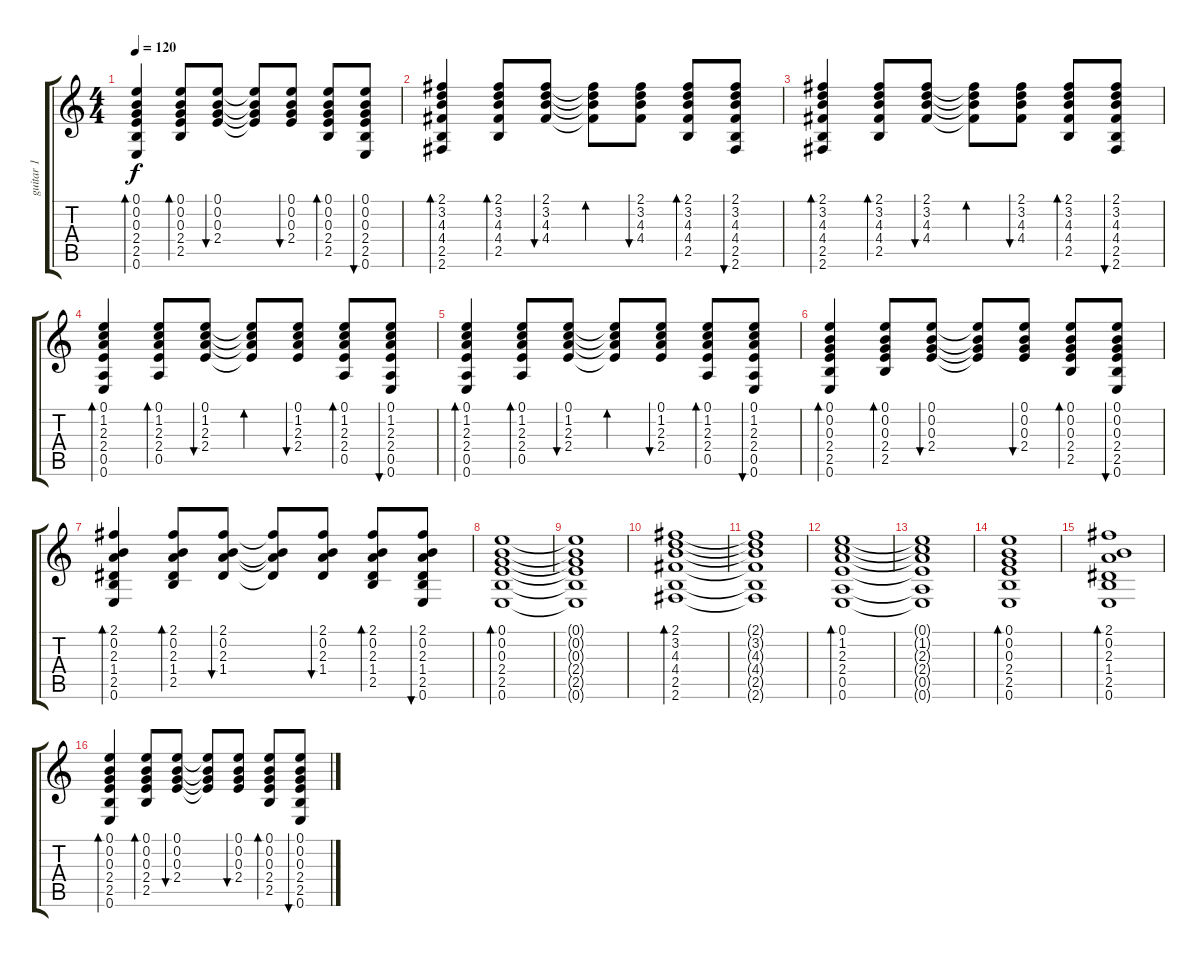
\track ("guitar 1" "guitar 1") {instrument acousticguitarsteel}
\staff {score tabs}
\tuning (E4 B3 G3 D3 A2 E2) {hide}
\ts (4 4)
\tempo 120
\clef g2
\ks c
(0.1 0.2 0.3 2.4 2.5 0.6).4{bd 60 dy f} (0.1 0.2 0.3 2.4 2.5).8{bd 60} (0.1 0.2 0.3 2.4).8{bu 60} (0.1{t} 0.2{t} 0.3{t} 2.4{t}).8 (0.1 0.2 0.3 2.4).8{bu 60} (0.1 0.2 0.3 2.4 2.5).8{bd 60} (0.1 0.2 0.3 2.4 2.5 0.6).8{bu 60} |
(2.1 3.2 4.3 4.4 2.5 2.6).4{bd 60} (2.1 3.2 4.3 4.4 2.5).8{bd 60} (2.1 3.2 4.3 4.4).8{bu 60} (2.1{t} 3.2{t} 4.3{t} 4.4{t}).8{bd 60} (2.1 3.2 4.3 4.4).8{bu 60} (2.1 3.2 4.3 4.4 2.5).8{bd 60} (2.1 3.2 4.3 4.4 2.5 2.6).8{bu 60} |
(2.1 3.2 4.3 4.4 2.5 2.6).4{bd 60} (2.1 3.2 4.3 4.4 2.5).8{bd 60} (2.1 3.2 4.3 4.4).8{bu 60} (2.1{t} 3.2{t} 4.3{t} 4.4{t}).8{bd 60} (2.1 3.2 4.3 4.4).8{bu 60} (2.1 3.2 4.3 4.4 2.5).8{bd 60} (2.1 3.2 4.3 4.4 2.5 2.6).8{bu 60} |
(0.1 1.2 2.3 2.4 0.5 0.6).4{bd 60} (0.1 1.2 2.3 2.4 0.5).8{bd 60} (0.1 1.2 2.3 2.4).8{bu 60} (0.1{t} 1.2{t} 2.3{t} 2.4{t}).8{bd 60} (0.1 1.2 2.3 2.4).8{bu 60} (0.1 1.2 2.3 2.4 0.5).8{bd 60} (0.1 1.2 2.3 2.4 0.5 0.6).8{bu 60} |
(0.1 1.2 2.3 2.4 0.5 0.6).4{bd 60} (0.1 1.2 2.3 2.4 0.5).8{bd 60} (0.1 1.2 2.3 2.4).8{bu 60} (0.1{t} 1.2{t} 2.3{t} 2.4{t}).8{bd 60} (0.1 1.2 2.3 2.4).8{bu 60} (0.1 1.2 2.3 2.4 0.5).8{bd 60} (0.1 1.2 2.3 2.4 0.5 0.6).8{bu 60} |
(0.1 0.2 0.3 2.4 2.5 0.6).4{bd 60} (0.1 0.2 0.3 2.4 2.5).8{bd 60} (0.1 0.2 0.3 2.4).8{bu 60} (0.1{t} 0.2{t} 0.3{t} 2.4{t}).8 (0.1 0.2 0.3 2.4).8{bu 60} (0.1 0.2 0.3 2.4 2.5).8{bd 60} (0.1 0.2 0.3 2.4 2.5 0.6).8{bu 60} |
(2.1 0.2 2.3 1.4 2.5 0.6).4{bd 60} (2.1 0.2 2.3 1.4 2.5).8{bd 60} (2.1 0.2 2.3 1.4).8{bu 60} (2.1{t} 0.2{t} 2.3{t} 1.4{t}).8 (2.1 0.2 2.3 1.4).8{bu 60} (2.1 0.2 2.3 1.4 2.5).8{bd 60} (2.1 0.2 2.3 1.4 2.5 0.6).8{bu 60} |
(0.1 0.2 0.3 2.4 2.5 0.6).1{bd 120 volume 16} |
(0.1{t} 0.2{t} 0.3{t} 2.4{t} 2.5{t} 0.6{t}).1 |
(2.1 3.2 4.3 4.4 2.5 2.6).1{bd 120} |
(2.1{t} 3.2{t} 4.3{t} 4.4{t} 2.5{t} 2.6{t}).1 |
(0.1 1.2 2.3 2.4 0.5 0.6).1{bd 120} |
(0.1{t} 1.2{t} 2.3{t} 2.4{t} 0.5{t} 0.6{t}).1 |
(0.1 0.2 0.3 2.4 2.5 0.6).1{bd 120} |
(2.1 0.2 2.3 1.4 2.5 0.6).1{bd 120} |
(0.1 0.2 0.3 2.4 2.5 0.6).4{bd 60} (0.1 0.2 0.3 2.4 2.5).8{bd 60} (0.1 0.2 0.3 2.4).8{bu 60} (0.1{t} 0.2{t} 0.3{t} 2.4{t}).8 (0.1 0.2 0.3 2.4).8{bu 60} (0.1 0.2 0.3 2.4 2.5).8{bd 60} (0.1 0.2 0.3 2.4 2.5 0.6).8{bu 60}
